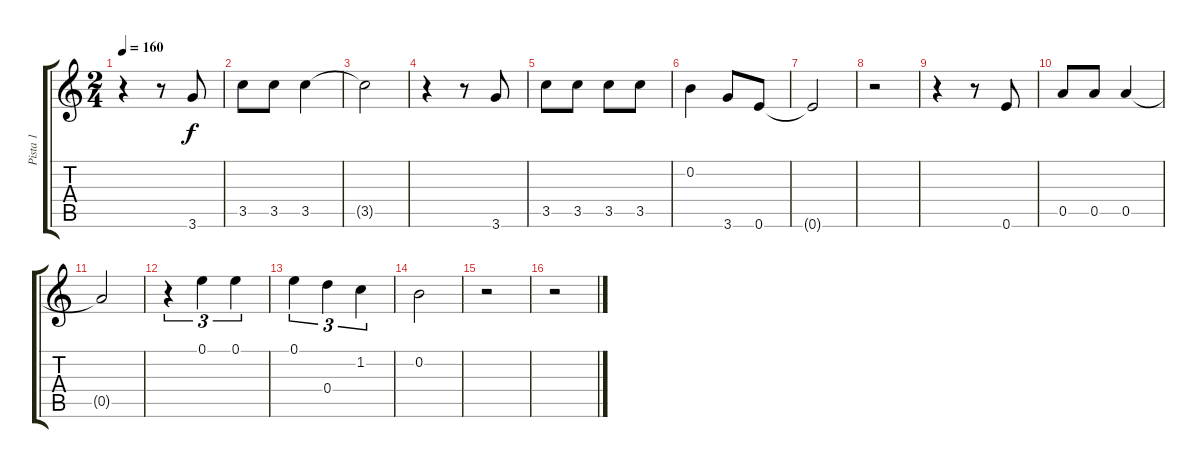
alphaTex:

\track ("Pista 1" "Pista 1") {instrument acousticguitarnylon}
\staff {score tabs}
\tuning (E4 B3 G4 D4 A3 E3) {hide}
\ts (2 4)
\tempo 160
\clef g2
\ks c
r.4{dy f instrument acousticguitarnylon} r.8 3.6.8 |
3.5.8 3.5.8 3.5.4 |
3.5{t}.2 |
r.4 r.8 3.6.8 |
3.5.8 3.5.8 3.5.8 3.5.8 |
0.2.4 3.6.8 0.6.8 |
0.6{t}.2 |
r.2 |
r.4 r.8 0.6.8 |
0.5.8 0.5.8 0.5.4 |
0.5{t}.2 |
r.4{tu (3 2)} 0.1.4{tu (3 2)} 0.1.4{tu (3 2)} |
0.1.4{tu (3 2)} 0.4.4{tu (3 2)} 1.2.4{tu (3 2)} |
0.2.2 |
r.2 |
r.2
